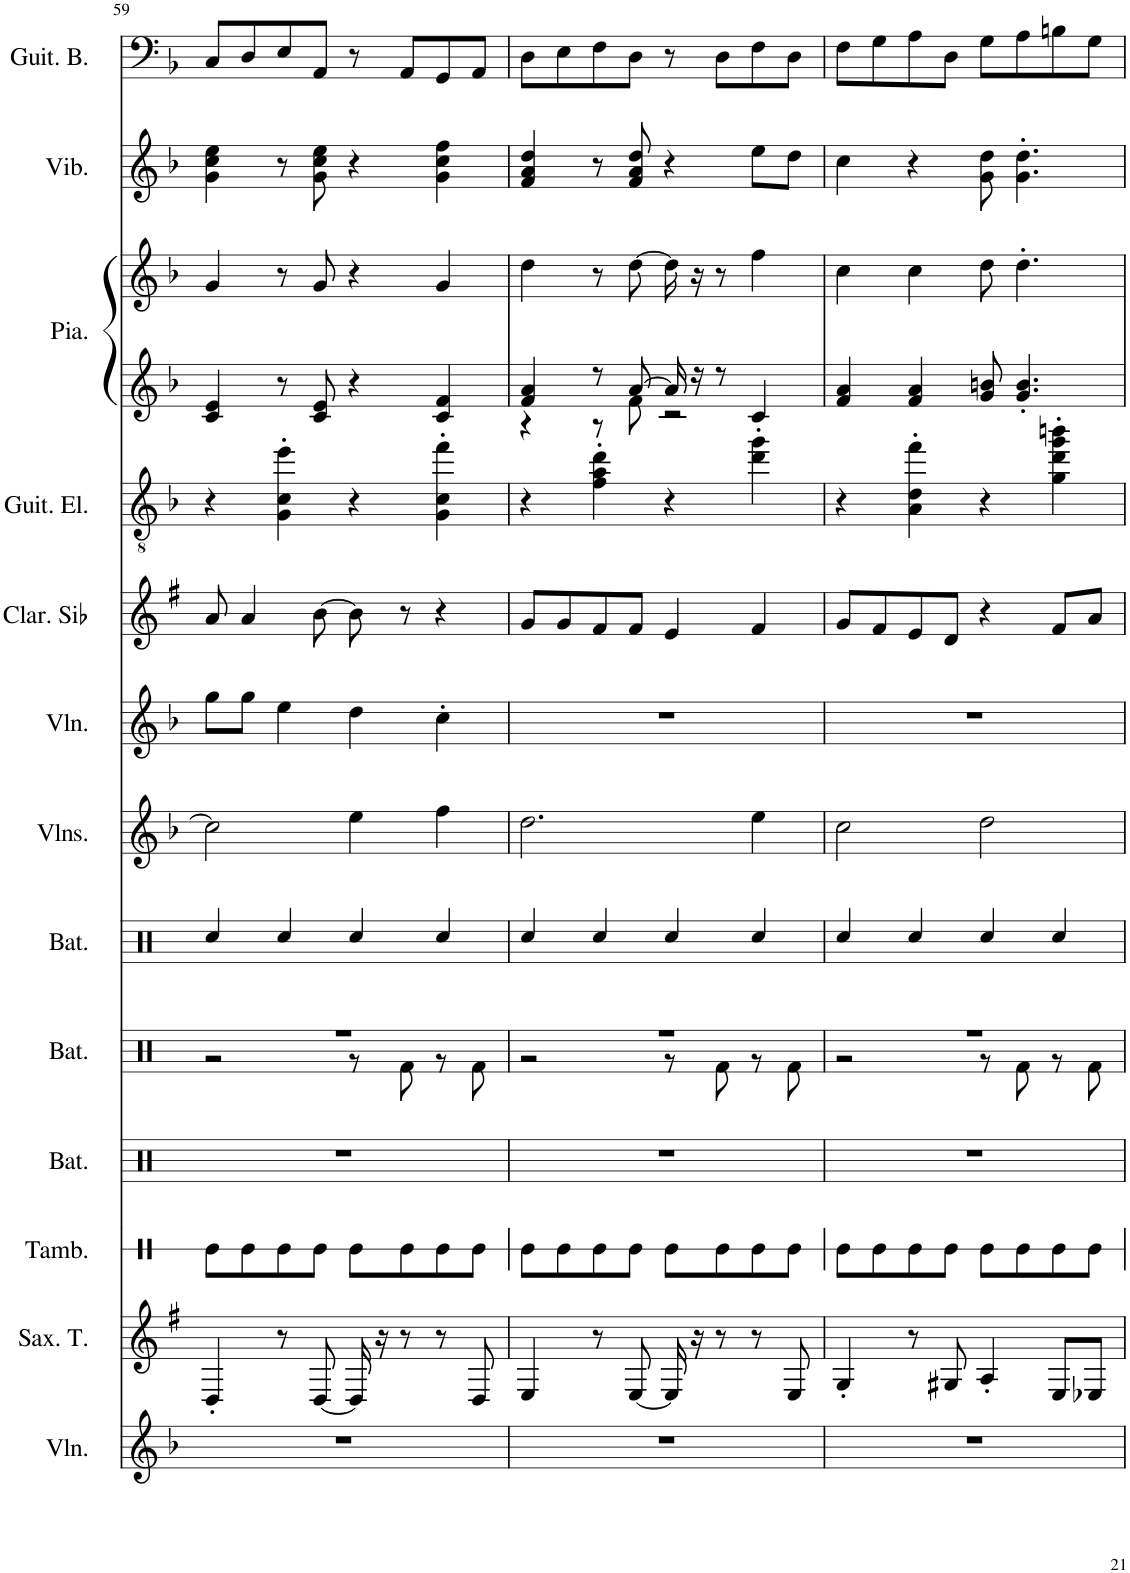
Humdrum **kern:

**kern	**kern	**kern	**kern	**kern	**kern	**kern	**kern	**kern	**kern	**kern	**kern	**kern	**kern
*part13	*part12	*part11	*part10	*part9	*part8	*part7	*part6	*part5	*part4	*part3	*part3	*part2	*part1
*staff14	*staff13	*staff12	*staff11	*staff10	*staff9	*staff8	*staff7	*staff6	*staff5	*staff4	*staff3	*staff2	*staff1
*I"Violon, Violin	*I"Saxophone Ténor, Tenor Sax	*I"Tambourin	*I"Batterie	*I"Batterie, Drums	*I"Batterie	*I"Violons, String Ensemble 1	*I"Violon, Pad 2 (warm)	*I"Clarinette en Sib	*I"Guitare électrique, Electric Guitar (clean)	*I"Piano, Acoustic Grand Piano	*	*I"Vibraphone, Vibraphone	*I"Guitare Basse, Electric Bass (pick)
*I'Vln.	*I'Sax. T.	*I'Tamb.	*I'Bat.	*I'Bat.	*I'Bat.	*I'Vlns.	*I'Vln.	*I'Clar. Sib	*I'Guit. El.	*I'Pia.	*	*I'Vib.	*I'Guit. B.
!!LO:PB:g=z
*clefG2	*clefG2	*clefX	*clefX	*clefX	*clefX	*clefG2	*clefG2	*clefG2	*clefGv2	*clefG2	*clefF4	*clefG2	*clefF4
*	*Trd8c14	*	*	*	*	*	*	*Trd1c2	*	*	*	*	*Trd7c12
*k[b-]	*k[f#]	*k[]	*k[]	*k[]	*k[]	*k[b-]	*k[b-]	*k[f#]	*k[b-]	*k[b-]	*k[b-]	*k[b-]	*k[b-]
*M4/4	*M4/4	*M4/4	*M4/4	*M4/4	*M4/4	*M4/4	*M4/4	*M4/4	*M4/4	*M4/4	*M4/4	*M4/4	*M4/4
=59	=59	=59	=59	=59	=59	=59	=59	=59	=59	=59	=59	=59	=59
*	*	*	*	*^	*	*	*	*	*	*	*	*	*
1r	4D'/	8Re\L	1r	1r	2r	4Rcc/	2cc\]	8gg\L	8a/	4r	4c/ 4e/	4g/	4g\ 4cc\ 4ee\	8C/L
.	.	8Re\	.	.	.	.	.	8gg\J	4a/	.	.	.	.	8D/
.	8r	8Re\	.	.	.	4Rcc/	.	4ee\	.	4G\' 4c\' 4ee\'	8r	8r	8r	8E/
.	[8D/	8Re\J	.	.	.	.	.	.	[8b\	.	8c/ 8e/	8g/	8g\ 8cc\ 8ee\	8AA/J
.	16D/]	8Re\L	.	.	8r	4Rcc/	4ee\	4dd\	8b\]	4r	4r	4r	4r	8r
.	16r	.	.	.	.	.	.	.	.	.	.	.	.	.
.	8r	8Re\	.	.	8Rf\	.	.	.	8r	.	.	.	.	8AA/L
.	8r	8Re\	.	.	8r	4Rcc/	4ff\	4cc'\	4r	4G\' 4c\' 4ff\'	4c/ 4f/	4g/	4g\ 4cc\ 4ff\	8GG/
.	8D/	8Re\J	.	.	8Rf\	.	.	.	.	.	.	.	.	8AA/J
=60	=60	=60	=60	=60	=60	=60	=60	=60	=60	=60	=60	=60	=60	=60
*	*	*	*	*	*	*	*	*	*	*	*^	*	*	*
1r	4E/	8Re\L	1r	1r	2r	4Rcc/	2.dd\	1r	8g/L	4r	4f/ 4a/	4r	4dd\	4f/ 4a/ 4dd/	8D\L
.	.	8Re\	.	.	.	.	.	.	8g/	.	.	.	.	.	8E\
.	8r	8Re\	.	.	.	4Rcc/	.	.	8f#/	4f\' 4a\' 4dd\'	8r	8r	8r	8r	8F\
.	[8E/	8Re\J	.	.	.	.	.	.	8f#/J	.	[8a/	8f\	[8dd\	8f/ 8a/ 8dd/	8D\J
.	16E/]	8Re\L	.	.	8r	4Rcc/	.	.	4e/	4r	16a/]	2r	16dd\]	4r	8r
.	16r	.	.	.	.	.	.	.	.	.	16r	.	16r	.	.
.	8r	8Re\	.	.	8Rf\	.	.	.	.	.	8r	.	8r	.	8D\L
.	8r	8Re\	.	.	8r	4Rcc/	4ee\	.	4f#/	4dd\' 4gg\'	4c/	.	4ff\	8ee\L	8F\
.	8E/	8Re\J	.	.	8Rf\	.	.	.	.	.	.	.	.	8dd\J	8D\J
*	*	*	*	*	*	*	*	*	*	*	*v	*v	*	*	*
=61	=61	=61	=61	=61	=61	=61	=61	=61	=61	=61	=61	=61	=61	=61
1r	4G'/	8Re\L	1r	1r	2r	4Rcc/	2cc\	1r	8g/L	4r	4f/ 4a/	4cc\	4cc\	8F\L
.	.	8Re\	.	.	.	.	.	.	8f#/	.	.	.	.	8G\
.	8r	8Re\	.	.	.	4Rcc/	.	.	8e/	4A\' 4d\' 4ff\'	4f/ 4a/	4cc\	4r	8A\
.	8G#X/	8Re\J	.	.	.	.	.	.	8d/J	.	.	.	.	8D\J
.	4A'/	8Re\L	.	.	8r	4Rcc/	2dd\	.	4r	4r	8g/ 8bn/	8dd\	8g\ 8dd\	8G\L
.	.	8Re\	.	.	8Rf\	.	.	.	.	.	4.g/' 4.b/'	4.dd'\	4.g\' 4.dd\'	8A\
.	8E/L	8Re\	.	.	8r	4Rcc/	.	.	8f#/L	4g\' 4dd\' 4gg\' 4bbn\'	.	.	.	8Bn\
.	8E-X/J	8Re\J	.	.	8Rf\	.	.	.	8a/J	.	.	.	.	8G\J
*	*	*	*	*v	*v	*	*	*	*	*	*	*	*	*
=	=	=	=	=	=	=	=	=	=	=	=	=	=
*-	*-	*-	*-	*-	*-	*-	*-	*-	*-	*-	*-	*-	*-
